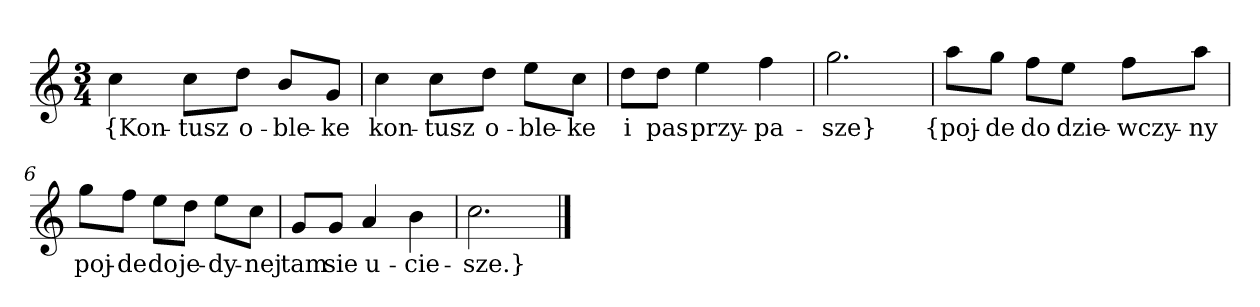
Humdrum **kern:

**kern	**text
*part1	*part1
*staff1	*staff1
*clefG2	*
*k[]	*
*C:	*
*M3/4	*
=	=
4cc	{Kon-
8cc\L	-tusz
8dd\J	o-
8b/L	-ble-
8g/J	-ke
=2	=2
4cc	kon-
8cc\L	-tusz
8dd\J	o-
8ee\L	-ble-
8cc\J	-ke
=3	=3
8dd\L	i
8dd\J	pas
4ee	przy-
4ff	-pa-
=4	=4
2.gg	-sze}
=5y	=5y
8aa\L	{poj-
8gg\J	-de
8ff\L	do
8ee\J	dzie-
8ff\L	-wczy-
8aa\J	-ny
=6	=6
8gg\L	poj-
8ff\J	-de
8ee\L	do
8dd\J	je-
8ee\L	-dy-
8cc\J	-nej
=7	=7
8g/L	tam
8g/J	sie
4a	u-
4b	-cie-
=8	=8
2.cc	-sze.}
==	==
*-	*-
